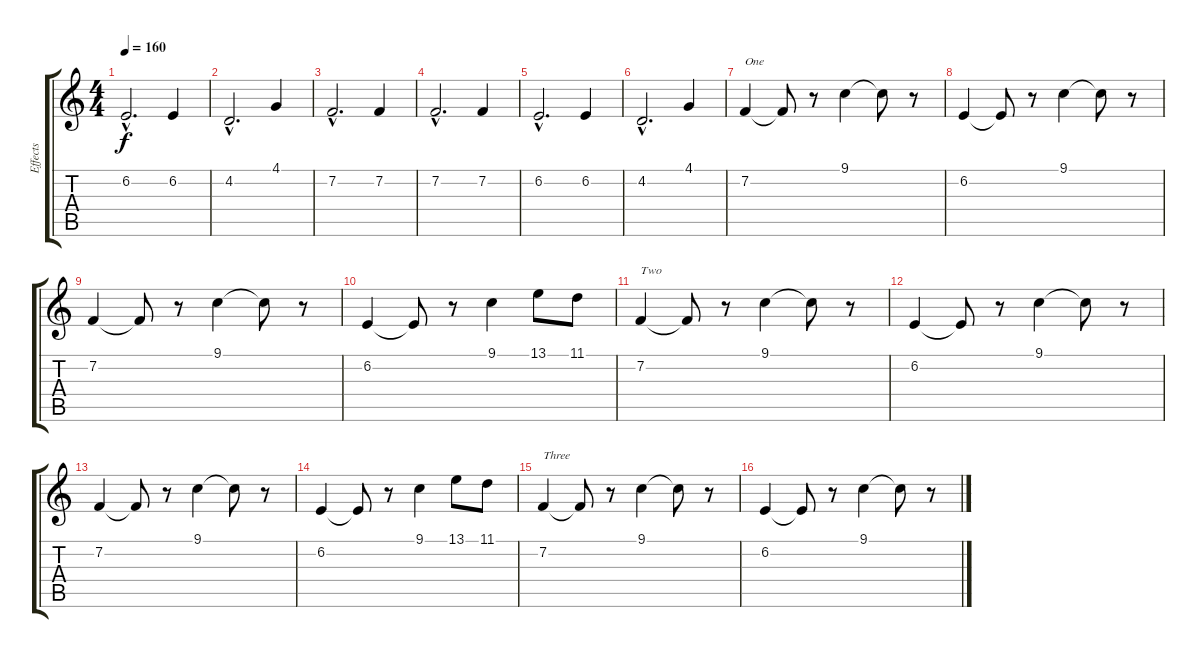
\track ("Effects" "Effects") {instrument fx7echoes}
\staff {score tabs}
\tuning (Eb4 Bb3 Gb3 Db3 Ab2 Eb2) {hide}
\ts (4 4)
\tempo 160
\clef g2
\ks c
6.2{hac}.2{d dy f} 6.2.4 |
4.2{hac}.2{d} 4.1.4 |
7.2{hac}.2{d} 7.2.4 |
7.2{hac}.2{d} 7.2.4 |
6.2{hac}.2{d} 6.2.4 |
4.2{hac}.2{d} 4.1.4 |
7.2.4{txt "One"} 7.2{t}.8 r.8 9.1.4 9.1{t}.8 r.8 |
6.2.4 6.2{t}.8 r.8 9.1.4 9.1{t}.8 r.8 |
7.2.4 7.2{t}.8 r.8 9.1.4 9.1{t}.8 r.8 |
6.2.4 6.2{t}.8 r.8 9.1.4 13.1.8 11.1.8 |
7.2.4{txt "Two"} 7.2{t}.8 r.8 9.1.4 9.1{t}.8 r.8 |
6.2.4 6.2{t}.8 r.8 9.1.4 9.1{t}.8 r.8 |
7.2.4 7.2{t}.8 r.8 9.1.4 9.1{t}.8 r.8 |
6.2.4 6.2{t}.8 r.8 9.1.4 13.1.8 11.1.8 |
7.2.4{txt "Three"} 7.2{t}.8 r.8 9.1.4 9.1{t}.8 r.8 |
6.2.4 6.2{t}.8 r.8 9.1.4 9.1{t}.8 r.8
